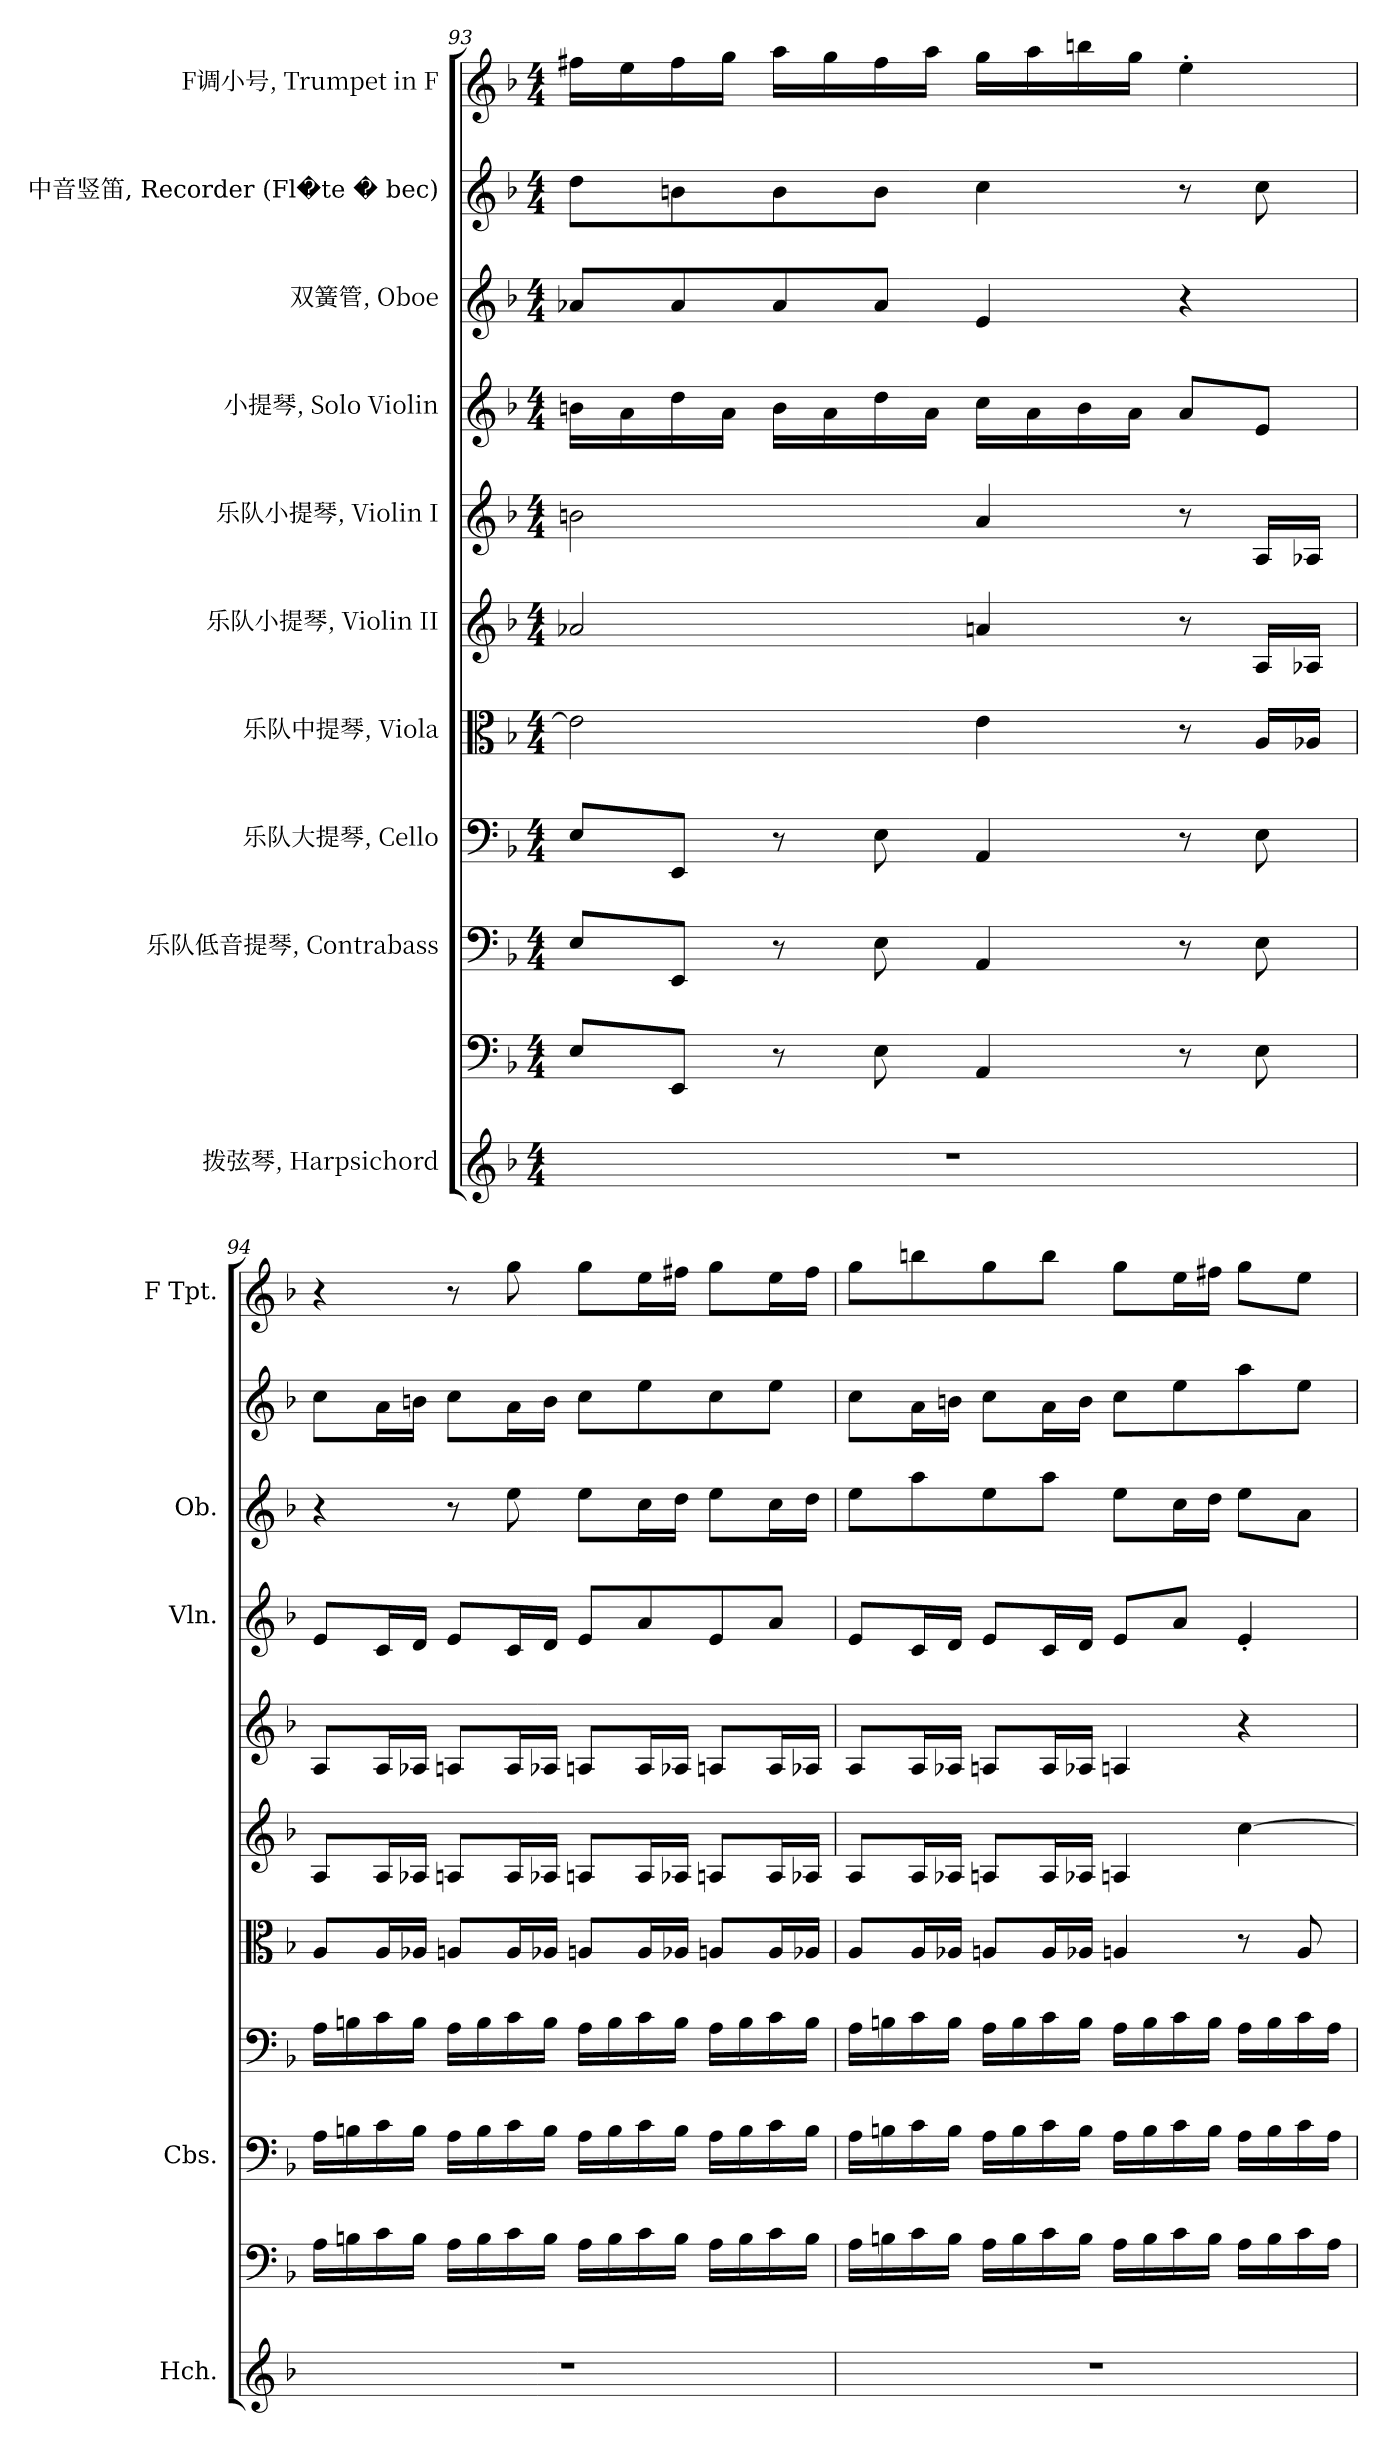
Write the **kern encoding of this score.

**kern	**kern	**kern	**kern	**kern	**kern	**kern	**kern	**kern	**kern	**kern
*part10	*part10	*part9	*part8	*part7	*part6	*part5	*part4	*part3	*part2	*part1
*staff11	*staff10	*staff9	*staff8	*staff7	*staff6	*staff5	*staff4	*staff3	*staff2	*staff1
*I"拨弦琴, Harpsichord	*	*I"乐队低音提琴, Contrabass	*I"乐队大提琴, Cello	*I"乐队中提琴, Viola	*I"乐队小提琴, Violin II	*I"乐队小提琴, Violin I	*I"小提琴, Solo Violin	*I"双簧管, Oboe	*I"中音竖笛, Recorder (Fl�te � bec)	*I"F调小号, Trumpet in F
*I'Hch.	*	*I'Cbs.	*	*	*	*	*I'Vln.	*I'Ob.	*	*I'F Tpt.
!!LO:PB:g=z
*clefG2	*clefF4	*clefF4	*clefF4	*clefC3	*clefG2	*clefG2	*clefG2	*clefG2	*clefG2	*clefG2
*	*	*ITrd7c12	*	*	*	*	*	*	*	*ITrd-3c-5
*k[b-]	*k[b-]	*k[b-]	*k[b-]	*k[b-]	*k[b-]	*k[b-]	*k[b-]	*k[b-]	*k[b-]	*k[b-e-]
*M4/4	*M4/4	*M4/4	*M4/4	*M4/4	*M4/4	*M4/4	*M4/4	*M4/4	*M4/4	*M4/4
=93	=93	=93	=93	=93	=93	=93	=93	=93	=93	=93
1r	8E/L	8EE/L	8E/L	2e\]	2a-X/	2bn\	16bn\LL	8a-X/L	8dd\L	16bbn\LL
.	.	.	.	.	.	.	16a\	.	.	16aa\
.	8EE/J	8EEE/J	8EE/J	.	.	.	16dd\	8a-/	8bn\	16bb\
.	.	.	.	.	.	.	16a\JJ	.	.	16ccc\JJ
.	8r	8r	8r	.	.	.	16b\LL	8a-/	8b\	16ddd\LL
.	.	.	.	.	.	.	16a\	.	.	16ccc\
.	8E\	8EE\	8E\	.	.	.	16dd\	8a-/J	8b\J	16bb\
.	.	.	.	.	.	.	16a\JJ	.	.	16ddd\JJ
.	4AA/	4AAA/	4AA/	4e\	4an/	4a/	16cc\LL	4e/	4cc\	16ccc\LL
.	.	.	.	.	.	.	16a\	.	.	16ddd\
.	.	.	.	.	.	.	16b\	.	.	16eeen\
.	.	.	.	.	.	.	16a\JJ	.	.	16ccc\JJ
.	8r	8r	8r	8r	8r	8r	8a/L	4r	8r	4aa'\
.	8E\	8EE\	8E\	16A/LL	16A/LL	16A/LL	8e/J	.	8cc\	.
.	.	.	.	16A-X/JJ	16A-X/JJ	16A-X/JJ	.	.	.	.
=94	=94	=94	=94	=94	=94	=94	=94	=94	=94	=94
1r	16A\LL	16AA\LL	16A\LL	8A/L	8A/L	8A/L	8e/L	4r	8cc\L	4r
.	16Bn\	16BBn\	16Bn\	.	.	.	.	.	.	.
.	16c\	16C\	16c\	16A/L	16A/L	16A/L	16c/L	.	16a\L	.
.	16B\JJ	16BB\JJ	16B\JJ	16A-X/JJ	16A-X/JJ	16A-X/JJ	16d/JJ	.	16bn\JJ	.
.	16A\LL	16AA\LL	16A\LL	8An/L	8An/L	8An/L	8e/L	8r	8cc\L	8r
.	16B\	16BB\	16B\	.	.	.	.	.	.	.
.	16c\	16C\	16c\	16A/L	16A/L	16A/L	16c/L	8ee\	16a\L	8ccc\
.	16B\JJ	16BB\JJ	16B\JJ	16A-X/JJ	16A-X/JJ	16A-X/JJ	16d/JJ	.	16b\JJ	.
.	16A\LL	16AA\LL	16A\LL	8An/L	8An/L	8An/L	8e/L	8ee\L	8cc\L	8ccc\L
.	16B\	16BB\	16B\	.	.	.	.	.	.	.
.	16c\	16C\	16c\	16A/L	16A/L	16A/L	8a/	16cc\L	8ee\	16aa\L
.	16B\JJ	16BB\JJ	16B\JJ	16A-X/JJ	16A-X/JJ	16A-X/JJ	.	16dd\JJ	.	16bbn\JJ
.	16A\LL	16AA\LL	16A\LL	8An/L	8An/L	8An/L	8e/	8ee\L	8cc\	8ccc\L
.	16B\	16BB\	16B\	.	.	.	.	.	.	.
.	16c\	16C\	16c\	16A/L	16A/L	16A/L	8a/J	16cc\L	8ee\J	16aa\L
.	16B\JJ	16BB\JJ	16B\JJ	16A-X/JJ	16A-X/JJ	16A-X/JJ	.	16dd\JJ	.	16bb\JJ
!!LO:PB:g=z
=95	=95	=95	=95	=95	=95	=95	=95	=95	=95	=95
1r	16A\LL	16AA\LL	16A\LL	8A/L	8A/L	8A/L	8e/L	8ee\L	8cc\L	8ccc\L
.	16Bn\	16BBn\	16Bn\	.	.	.	.	.	.	.
.	16c\	16C\	16c\	16A/L	16A/L	16A/L	16c/L	8aa\	16a\L	8eeen\
.	16B\JJ	16BB\JJ	16B\JJ	16A-X/JJ	16A-X/JJ	16A-X/JJ	16d/JJ	.	16bn\JJ	.
.	16A\LL	16AA\LL	16A\LL	8An/L	8An/L	8An/L	8e/L	8ee\	8cc\L	8ccc\
.	16B\	16BB\	16B\	.	.	.	.	.	.	.
.	16c\	16C\	16c\	16A/L	16A/L	16A/L	16c/L	8aa\J	16a\L	8eee\J
.	16B\JJ	16BB\JJ	16B\JJ	16A-X/JJ	16A-X/JJ	16A-X/JJ	16d/JJ	.	16b\JJ	.
.	16A\LL	16AA\LL	16A\LL	4An/	4An/	4An/	8e/L	8ee\L	8cc\L	8ccc\L
.	16B\	16BB\	16B\	.	.	.	.	.	.	.
.	16c\	16C\	16c\	.	.	.	8a/J	16cc\L	8ee\	16aa\L
.	16B\JJ	16BB\JJ	16B\JJ	.	.	.	.	16dd\JJ	.	16bbn\JJ
.	16A\LL	16AA\LL	16A\LL	8r	[4cc\	4r	4e'/	8ee\L	8aa\	8ccc\L
.	16B\	16BB\	16B\	.	.	.	.	.	.	.
.	16c\	16C\	16c\	8A/	.	.	.	8a\J	8ee\J	8aa\J
.	16A\JJ	16AA\JJ	16A\JJ	.	.	.	.	.	.	.
=	=	=	=	=	=	=	=	=	=	=
*-	*-	*-	*-	*-	*-	*-	*-	*-	*-	*-
